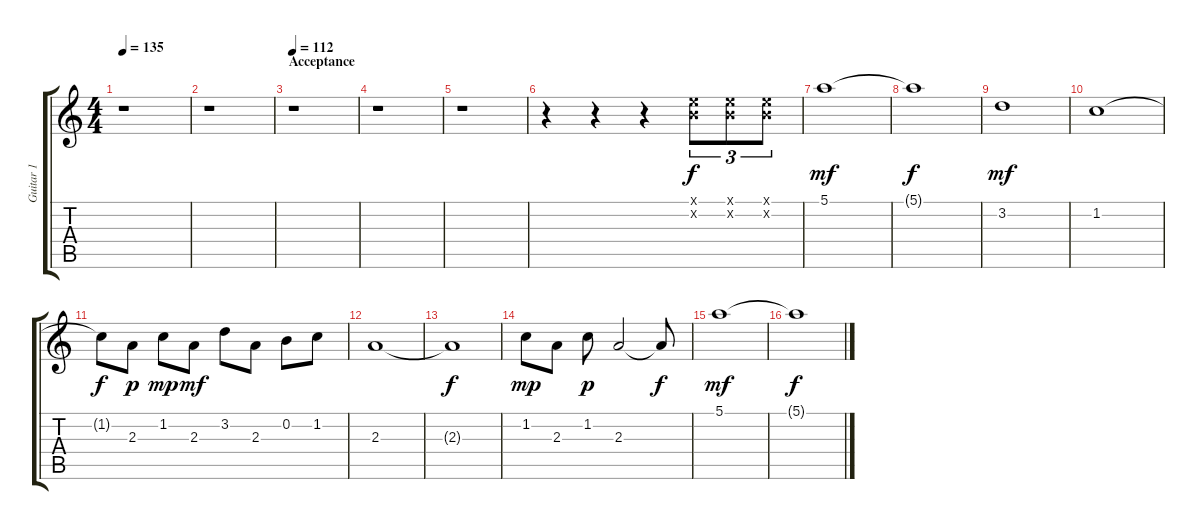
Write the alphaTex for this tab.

\track ("Guitar 1" "Guitar 1") {instrument distortionguitar}
\staff {score tabs}
\tuning (E4 B3 G3 D3 A2 E2) {hide}
\ts (4 4)
\tempo 135
\clef g2
\ks c
r.1{dy f} |
r.1 |
\section ("" "Acceptance  ")
\tempo 112
r.1 |
r.1 |
r.1 |
r.4{volume 14 balance 8} r.4 r.4 (0.1{x} 0.2{x}).8{tu (3 2)} (0.1{x} 0.2{x}).8{tu (3 2)} (0.1{x} 0.2{x}).8{tu (3 2)} |
5.1.1{dy mf} |
5.1{t}.1{dy f} |
3.2.1{dy mf} |
1.2.1 |
1.2{t}.8{dy f} 2.3.8{dy p} 1.2.8{dy mp} 2.3.8{dy mf} 3.2.8 2.3.8 0.2.8 1.2.8 |
2.3.1 |
2.3{t}.1{dy f} |
1.2.8{dy mp} 2.3.8 1.2.8{dy p} 2.3.2 2.3{t}.8{dy f} |
5.1.1{dy mf} |
5.1{t}.1{dy f}
